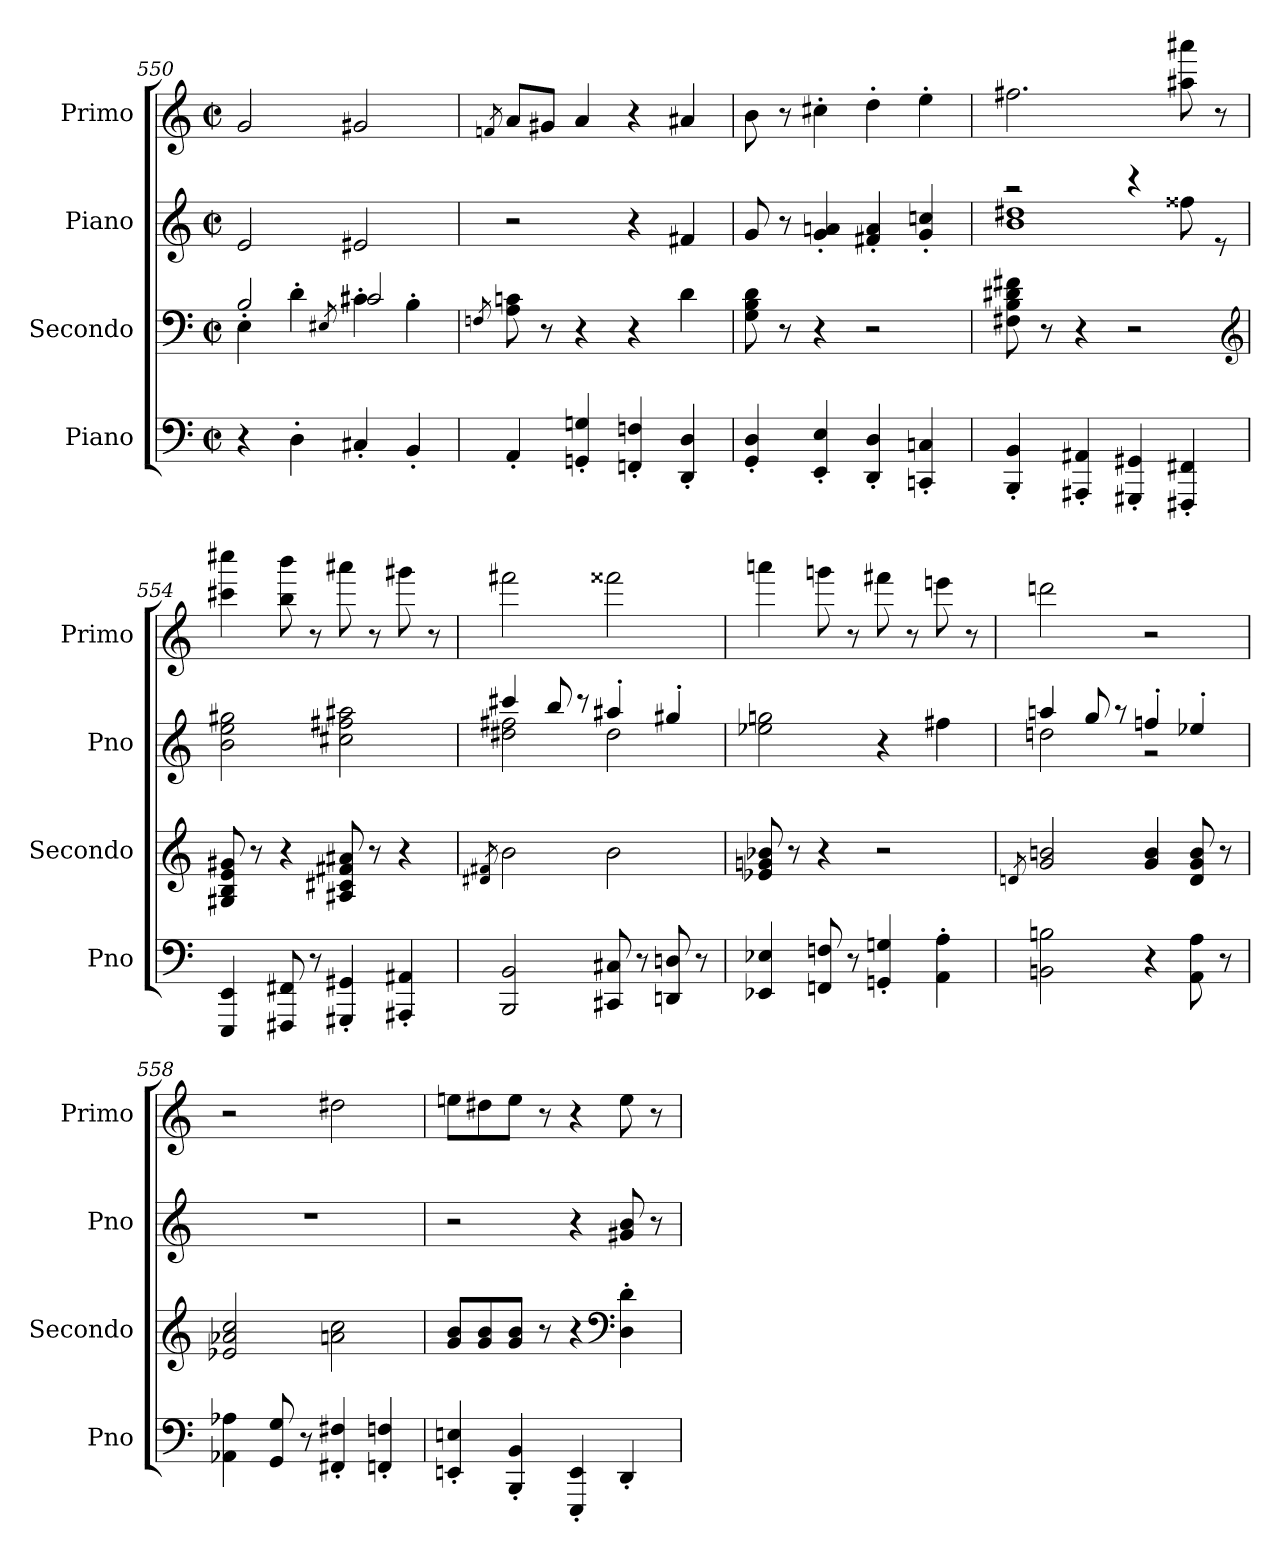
**kern	**kern	**kern	**kern
*part4	*part3	*part2	*part1
*staff4	*staff3	*staff2	*staff1
*I"Piano	*I"Secondo	*I"Piano	*I"Primo
*I'Pno	*I'Secondo	*I'Pno	*I'Primo
*clefF4	*clefF4	*clefG2	*clefG2
*k[]	*k[]	*k[]	*k[]
*C:	*C:	*C:	*C:
*M2/2	*M2/2	*M2/2	*M2/2
*met(c|)	*met(c|)	*met(c|)	*met(c|)
=550	=550	=550	=550
*	*^	*	*
4r	4E'\	2B/	2e/	2g/
4D'\	4d'\	.	.	.
.	.	8qE#X/	.	.
4C#X'/	4c#X'\	2c#/	2e#X/	2g#X/
4BB'/	4B'\	.	.	.
*	*v	*v	*	*
!!LO:PB:g=z
=551	=551	=551	=551
.	8qFn/	.	8qfn/
4AA'/	8A\ 8cn\	2r	8a/L
.	8r	.	8g#X/J
4GGn/' 4Gn/'	4r	.	4a/
4FFn/' 4Fn/'	4r	4r	4r
4DD/' 4D/'	4d\	4f#X/	4a#X/
!!LO:PB:g=z
=552	=552	=552	=552
4GG/' 4D/'	8G\ 8B\ 8d\	8g/	8b\
.	8r	8r	8r
4EE/' 4E/'	4r	4g/' 4an/'	4cc#X'\
4DD/' 4D/'	2r	4f#X/' 4a/'	4dd'\
4CCn/' 4Cn/'	.	4g/' 4ccn/'	4ee'\
=553	=553	=553	=553
*	*	*^	*
4BBB/' 4BB/'	8F#X\ 8B\ 8d#X\ 8f#X\	1b 1dd#X	2raa	2.ff#X\
.	8r	.	.	.
4AAA#X/' 4AA#X/'	4r	.	.	.
4GGG#X/' 4GG#X/'	2r	.	4rccc	.
4FFF#X/' 4FF#X/'	.	.	8ff##X\	8aa#X\ 8aaa#X\
.	.	.	8r	8r
*	*	*v	*v	*
*	*clefG2	*	*
=554	=554	=554	=554
4EEE/ 4EE/	8G#X/ 8B/ 8e/ 8g#X/	2b\ 2ee\ 2gg#X\	4ccc#X\ 4cccc#X\
.	8r	.	.
8FFF#X/ 8FF#X/	4r	.	8bb\ 8bbb\
8r	.	.	8r
4GGG#X/' 4GG#X/'	8A#X/ 8c#X/ 8f#X/ 8a#X/	2cc#X\ 2ff#X\ 2aa#X\	8aaa#X\
.	8r	.	8r
4AAA#X/' 4AA#X/'	4r	.	8ggg#X\
.	.	.	8r
=555	=555	=555	=555
.	8qd#X/ 8qf#X/	.	.
*	*	*^	*
2BBB/ 2BB/	2b\	4ccc#X/	2dd#X\ 2ff#X\	2fff#X\
.	.	8bb/	.	.
.	.	8r	.	.
8CC#X/ 8C#X/	2b\	4aa#X'/	2dd#\	2fff##X\
8r	.	.	.	.
8DDn/ 8Dn/	.	4gg#X'/	.	.
8r	.	.	.	.
*	*	*v	*v	*
=556	=556	=556	=556
4EE-X/ 4E-X/	8e-X/ 8gn/ 8b-X/	2ee-X\ 2ggn\	4aaan\
.	8r	.	.
8FFn/ 8Fn/	4r	.	8gggn\
8r	.	.	8r
4GGn/' 4Gn/'	2r	4r	8fff#X\
.	.	.	8r
4AA\' 4A\'	.	4ff#X\	8eeen\
.	.	.	8r
!!LO:PB:g=z
=557	=557	=557	=557
.	8qdn/	.	.
*	*	*^	*
2BBn\ 2Bn\	2g/ 2bn/	4aan/	2ddn\	2dddn\
.	.	8gg/	.	.
.	.	8r	.	.
4r	4g/ 4b/	4ffn'/	2rg	2r
8AA\ 8A\	8d/ 8g/ 8b/	4ee-X'/	.	.
8r	8r	.	.	.
*	*	*v	*v	*
!!LO:PB:g=z
=558	=558	=558	=558
4AA-X\ 4A-X\	2e-X/ 2a-X/ 2cc/	1r	2r
8GG/ 8G/	.	.	.
8r	.	.	.
4FF#X/' 4F#X/'	2an\ 2cc\	.	2dd#X\
4FFn/' 4Fn/'	.	.	.
=559	=559	=559	=559
4EEn/' 4En/'	8g/ 8b/L	2r	8een\L
.	8g/ 8b/	.	8dd#X\
4BBB/' 4BB/'	8g/ 8b/J	.	8ee\J
.	8r	.	8r
4EEE/' 4EE/'	4r	4r	4r
*	*clefF4	*	*
4DD'/	4D\' 4d\'	8g#X/ 8b/	8ee\
.	.	8r	8r
=	=	=	=
*-	*-	*-	*-
